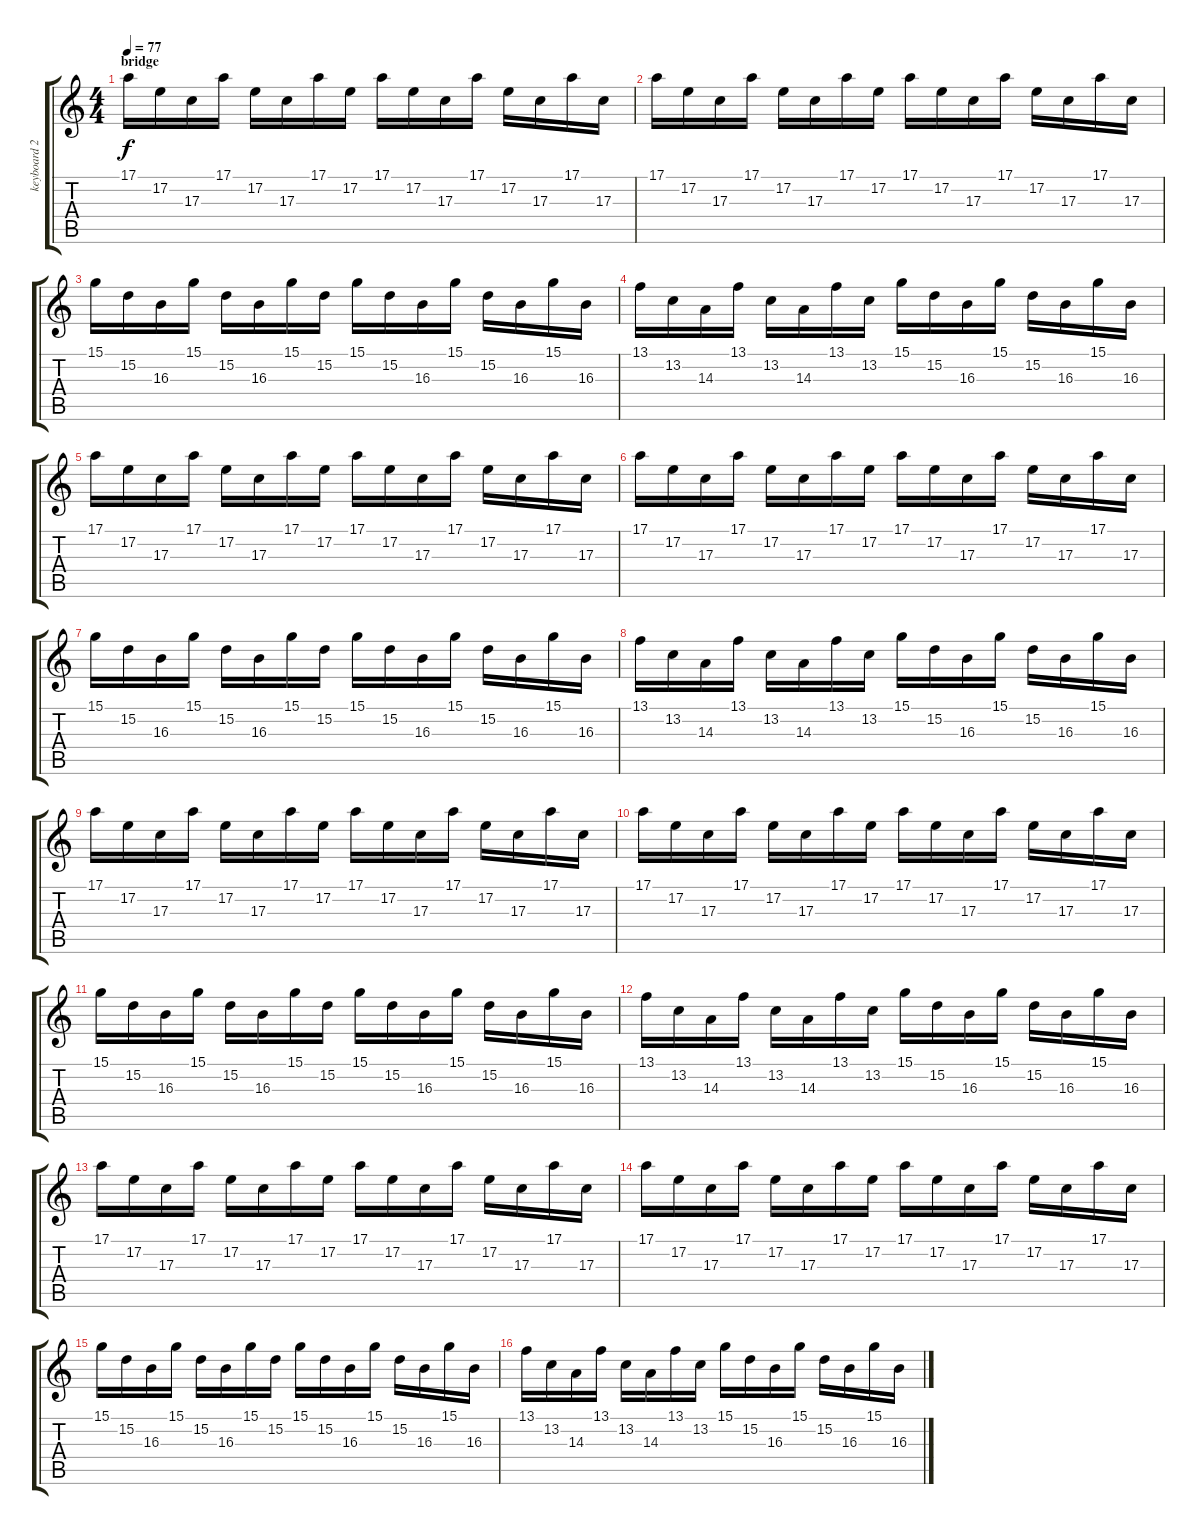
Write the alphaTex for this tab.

\track ("keyboard 2" "keyboard 2") {instrument electricgrandpiano}
\staff {score tabs}
\tuning (E4 B3 G3 D3 A2 E2) {hide}
\ts (4 4)
\section ("" "bridge")
\tempo 77
\clef g2
\ks c
17.1.16{dy f} 17.2.16 17.3.16 17.1.16 17.2.16 17.3.16 17.1.16 17.2.16 17.1.16 17.2.16 17.3.16 17.1.16 17.2.16 17.3.16 17.1.16 17.3.16 |
17.1.16 17.2.16 17.3.16 17.1.16 17.2.16 17.3.16 17.1.16 17.2.16 17.1.16 17.2.16 17.3.16 17.1.16 17.2.16 17.3.16 17.1.16 17.3.16 |
15.1.16 15.2.16 16.3.16 15.1.16 15.2.16 16.3.16 15.1.16 15.2.16 15.1.16 15.2.16 16.3.16 15.1.16 15.2.16 16.3.16 15.1.16 16.3.16 |
13.1.16 13.2.16 14.3.16 13.1.16 13.2.16 14.3.16 13.1.16 13.2.16 15.1.16 15.2.16 16.3.16 15.1.16 15.2.16 16.3.16 15.1.16 16.3.16 |
17.1.16 17.2.16 17.3.16 17.1.16 17.2.16 17.3.16 17.1.16 17.2.16 17.1.16 17.2.16 17.3.16 17.1.16 17.2.16 17.3.16 17.1.16 17.3.16 |
17.1.16 17.2.16 17.3.16 17.1.16 17.2.16 17.3.16 17.1.16 17.2.16 17.1.16 17.2.16 17.3.16 17.1.16 17.2.16 17.3.16 17.1.16 17.3.16 |
15.1.16 15.2.16 16.3.16 15.1.16 15.2.16 16.3.16 15.1.16 15.2.16 15.1.16 15.2.16 16.3.16 15.1.16 15.2.16 16.3.16 15.1.16 16.3.16 |
13.1.16 13.2.16 14.3.16 13.1.16 13.2.16 14.3.16 13.1.16 13.2.16 15.1.16 15.2.16 16.3.16 15.1.16 15.2.16 16.3.16 15.1.16 16.3.16 |
\section ("" "")
17.1.16 17.2.16 17.3.16 17.1.16 17.2.16 17.3.16 17.1.16 17.2.16 17.1.16 17.2.16 17.3.16 17.1.16 17.2.16 17.3.16 17.1.16 17.3.16 |
17.1.16 17.2.16 17.3.16 17.1.16 17.2.16 17.3.16 17.1.16 17.2.16 17.1.16 17.2.16 17.3.16 17.1.16 17.2.16 17.3.16 17.1.16 17.3.16 |
15.1.16 15.2.16 16.3.16 15.1.16 15.2.16 16.3.16 15.1.16 15.2.16 15.1.16 15.2.16 16.3.16 15.1.16 15.2.16 16.3.16 15.1.16 16.3.16 |
13.1.16 13.2.16 14.3.16 13.1.16 13.2.16 14.3.16 13.1.16 13.2.16 15.1.16 15.2.16 16.3.16 15.1.16 15.2.16 16.3.16 15.1.16 16.3.16 |
17.1.16 17.2.16 17.3.16 17.1.16 17.2.16 17.3.16 17.1.16 17.2.16 17.1.16 17.2.16 17.3.16 17.1.16 17.2.16 17.3.16 17.1.16 17.3.16 |
17.1.16 17.2.16 17.3.16 17.1.16 17.2.16 17.3.16 17.1.16 17.2.16 17.1.16 17.2.16 17.3.16 17.1.16 17.2.16 17.3.16 17.1.16 17.3.16 |
15.1.16 15.2.16 16.3.16 15.1.16 15.2.16 16.3.16 15.1.16 15.2.16 15.1.16 15.2.16 16.3.16 15.1.16 15.2.16 16.3.16 15.1.16 16.3.16 |
13.1.16 13.2.16 14.3.16 13.1.16 13.2.16 14.3.16 13.1.16 13.2.16 15.1.16 15.2.16 16.3.16 15.1.16 15.2.16 16.3.16 15.1.16 16.3.16
